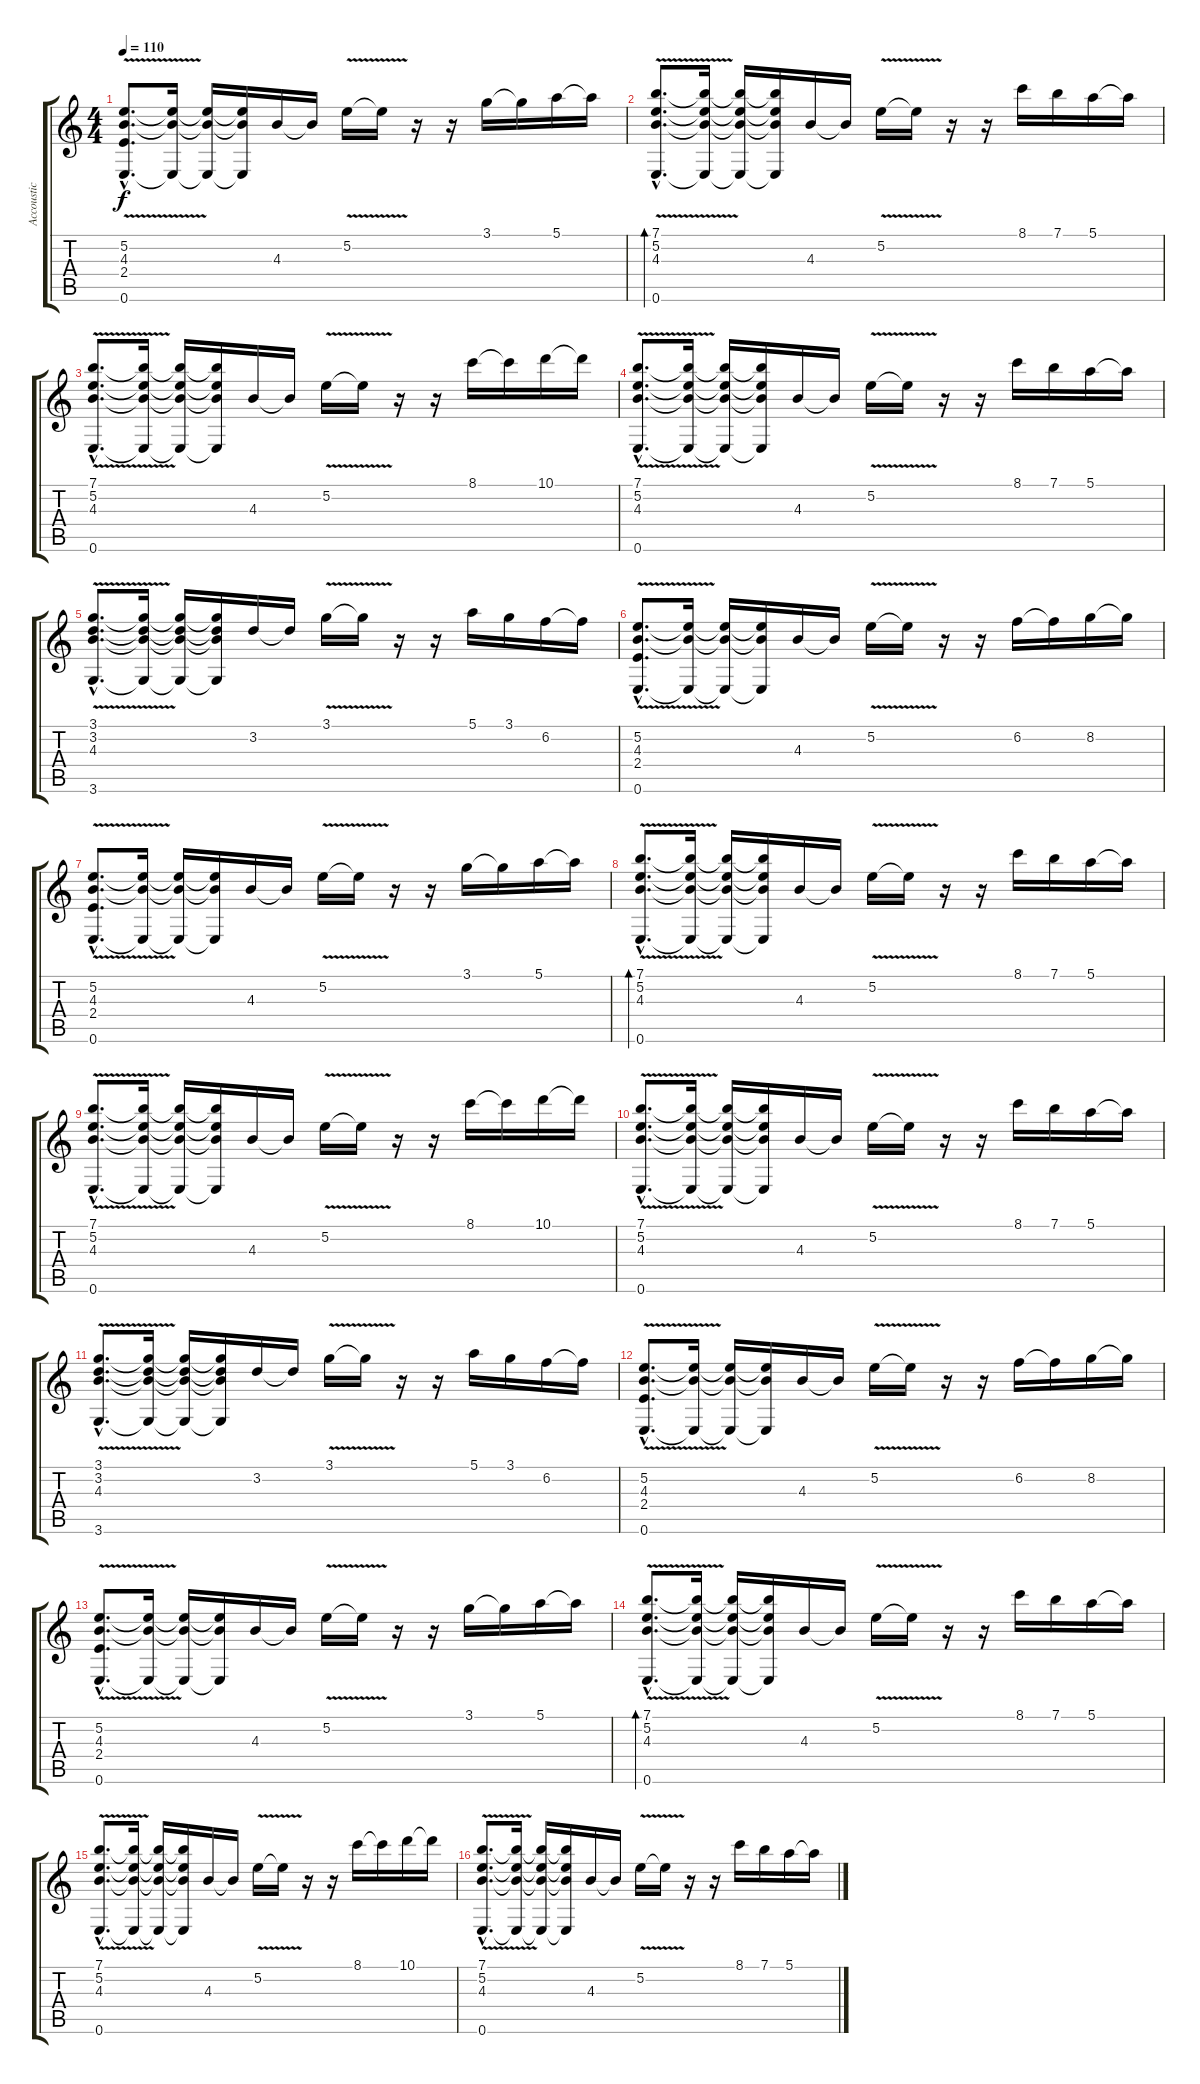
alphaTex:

\track ("Accoustic Guitar" "Accoustic ") {instrument acousticguitarsteel}
\staff {score tabs}
\tuning (E4 B3 G3 D3 A2 E2) {hide}
\ts (4 4)
\tempo 110
\clef g2
\ks c
(5.2{v hac} 4.3{hac} 2.4{hac} 0.6{hac}).8{d dy f volume 12} (5.2{t} 4.3{t} 0.6{t}).16 (5.2{t} 4.3{t} 0.6{t}).16 (5.2{t} 4.3{t} 0.6{t}).16 4.3.16 4.3{t}.16 5.2{v}.16{volume 12} 5.2{t}.16 r.16 r.16 3.1.16 3.1{t}.16 5.1.16 5.1{t}.16 |
(7.1{v hac} 5.2{hac} 4.3{hac} 0.6{hac}).8{d bd 240 volume 12} (7.1{t} 5.2{t} 4.3{t} 0.6{t}).16 (7.1{t} 5.2{t} 4.3{t} 0.6{t}).16 (7.1{t} 5.2{t} 4.3{t} 0.6{t}).16 4.3.16 4.3{t}.16 5.2{v}.16{volume 12} 5.2{t}.16 r.16 r.16 8.1.16 7.1.16 5.1.16 5.1{t}.16 |
(7.1{v hac} 5.2{hac} 4.3{hac} 0.6{hac}).8{d volume 12} (7.1{t} 5.2{t} 4.3{t} 0.6{t}).16 (7.1{t} 5.2{t} 4.3{t} 0.6{t}).16 (7.1{t} 5.2{t} 4.3{t} 0.6{t}).16 4.3.16 4.3{t}.16 5.2{v}.16{volume 12} 5.2{t}.16 r.16 r.16 8.1.16 8.1{t}.16 10.1.16 10.1{t}.16 |
(7.1{v hac} 5.2{hac} 4.3{hac} 0.6{hac}).8{d volume 12} (7.1{t} 5.2{t} 4.3{t} 0.6{t}).16 (7.1{t} 5.2{t} 4.3{t} 0.6{t}).16 (7.1{t} 5.2{t} 4.3{t} 0.6{t}).16 4.3.16 4.3{t}.16 5.2{v}.16{volume 12} 5.2{t}.16 r.16 r.16 8.1.16 7.1.16 5.1.16 5.1{t}.16 |
(3.1{v hac} 3.2{hac} 4.3{hac} 3.6{hac}).8{d volume 12} (3.1{t} 3.2{t} 4.3{t} 3.6{t}).16 (3.1{t} 3.2{t} 4.3{t} 3.6{t}).16 (3.1{t} 3.2{t} 4.3{t} 3.6{t}).16 3.2.16 3.2{t}.16 3.1{v}.16{volume 12} 3.1{t}.16 r.16 r.16 5.1.16 3.1.16 6.2.16 6.2{t}.16 |
(5.2{v hac} 4.3{hac} 2.4{hac} 0.6{hac}).8{d volume 12} (5.2{t} 4.3{t} 0.6{t}).16 (5.2{t} 4.3{t} 0.6{t}).16 (5.2{t} 4.3{t} 0.6{t}).16 4.3.16 4.3{t}.16 5.2{v}.16{volume 12} 5.2{t}.16 r.16 r.16 6.2.16 6.2{t}.16 8.2.16 8.2{t}.16 |
(5.2{v hac} 4.3{hac} 2.4{hac} 0.6{hac}).8{d volume 12} (5.2{t} 4.3{t} 0.6{t}).16 (5.2{t} 4.3{t} 0.6{t}).16 (5.2{t} 4.3{t} 0.6{t}).16 4.3.16 4.3{t}.16 5.2{v}.16{volume 12} 5.2{t}.16 r.16 r.16 3.1.16 3.1{t}.16 5.1.16 5.1{t}.16 |
(7.1{v hac} 5.2{hac} 4.3{hac} 0.6{hac}).8{d bd 240 volume 12} (7.1{t} 5.2{t} 4.3{t} 0.6{t}).16 (7.1{t} 5.2{t} 4.3{t} 0.6{t}).16 (7.1{t} 5.2{t} 4.3{t} 0.6{t}).16 4.3.16 4.3{t}.16 5.2{v}.16{volume 12} 5.2{t}.16 r.16 r.16 8.1.16 7.1.16 5.1.16 5.1{t}.16 |
(7.1{v hac} 5.2{hac} 4.3{hac} 0.6{hac}).8{d volume 12} (7.1{t} 5.2{t} 4.3{t} 0.6{t}).16 (7.1{t} 5.2{t} 4.3{t} 0.6{t}).16 (7.1{t} 5.2{t} 4.3{t} 0.6{t}).16 4.3.16 4.3{t}.16 5.2{v}.16{volume 12} 5.2{t}.16 r.16 r.16 8.1.16 8.1{t}.16 10.1.16 10.1{t}.16 |
(7.1{v hac} 5.2{hac} 4.3{hac} 0.6{hac}).8{d volume 12} (7.1{t} 5.2{t} 4.3{t} 0.6{t}).16 (7.1{t} 5.2{t} 4.3{t} 0.6{t}).16 (7.1{t} 5.2{t} 4.3{t} 0.6{t}).16 4.3.16 4.3{t}.16 5.2{v}.16{volume 12} 5.2{t}.16 r.16 r.16 8.1.16 7.1.16 5.1.16 5.1{t}.16 |
(3.1{v hac} 3.2{hac} 4.3{hac} 3.6{hac}).8{d volume 12} (3.1{t} 3.2{t} 4.3{t} 3.6{t}).16 (3.1{t} 3.2{t} 4.3{t} 3.6{t}).16 (3.1{t} 3.2{t} 4.3{t} 3.6{t}).16 3.2.16 3.2{t}.16 3.1{v}.16{volume 12} 3.1{t}.16 r.16 r.16 5.1.16 3.1.16 6.2.16 6.2{t}.16 |
(5.2{v hac} 4.3{hac} 2.4{hac} 0.6{hac}).8{d volume 12} (5.2{t} 4.3{t} 0.6{t}).16 (5.2{t} 4.3{t} 0.6{t}).16 (5.2{t} 4.3{t} 0.6{t}).16 4.3.16 4.3{t}.16 5.2{v}.16{volume 12} 5.2{t}.16 r.16 r.16 6.2.16 6.2{t}.16 8.2.16 8.2{t}.16 |
(5.2{v hac} 4.3{hac} 2.4{hac} 0.6{hac}).8{d volume 12} (5.2{t} 4.3{t} 0.6{t}).16 (5.2{t} 4.3{t} 0.6{t}).16 (5.2{t} 4.3{t} 0.6{t}).16 4.3.16 4.3{t}.16 5.2{v}.16{volume 12} 5.2{t}.16 r.16 r.16 3.1.16 3.1{t}.16 5.1.16 5.1{t}.16 |
(7.1{v hac} 5.2{hac} 4.3{hac} 0.6{hac}).8{d bd 240 volume 12} (7.1{t} 5.2{t} 4.3{t} 0.6{t}).16 (7.1{t} 5.2{t} 4.3{t} 0.6{t}).16 (7.1{t} 5.2{t} 4.3{t} 0.6{t}).16 4.3.16 4.3{t}.16 5.2{v}.16{volume 12} 5.2{t}.16 r.16 r.16 8.1.16 7.1.16 5.1.16 5.1{t}.16 |
(7.1{v hac} 5.2{hac} 4.3{hac} 0.6{hac}).8{d volume 12} (7.1{t} 5.2{t} 4.3{t} 0.6{t}).16 (7.1{t} 5.2{t} 4.3{t} 0.6{t}).16 (7.1{t} 5.2{t} 4.3{t} 0.6{t}).16 4.3.16 4.3{t}.16 5.2{v}.16{volume 12} 5.2{t}.16 r.16 r.16 8.1.16 8.1{t}.16 10.1.16 10.1{t}.16 |
(7.1{v hac} 5.2{hac} 4.3{hac} 0.6{hac}).8{d volume 12} (7.1{t} 5.2{t} 4.3{t} 0.6{t}).16 (7.1{t} 5.2{t} 4.3{t} 0.6{t}).16 (7.1{t} 5.2{t} 4.3{t} 0.6{t}).16 4.3.16 4.3{t}.16 5.2{v}.16{volume 12} 5.2{t}.16 r.16 r.16 8.1.16 7.1.16 5.1.16 5.1{t}.16
